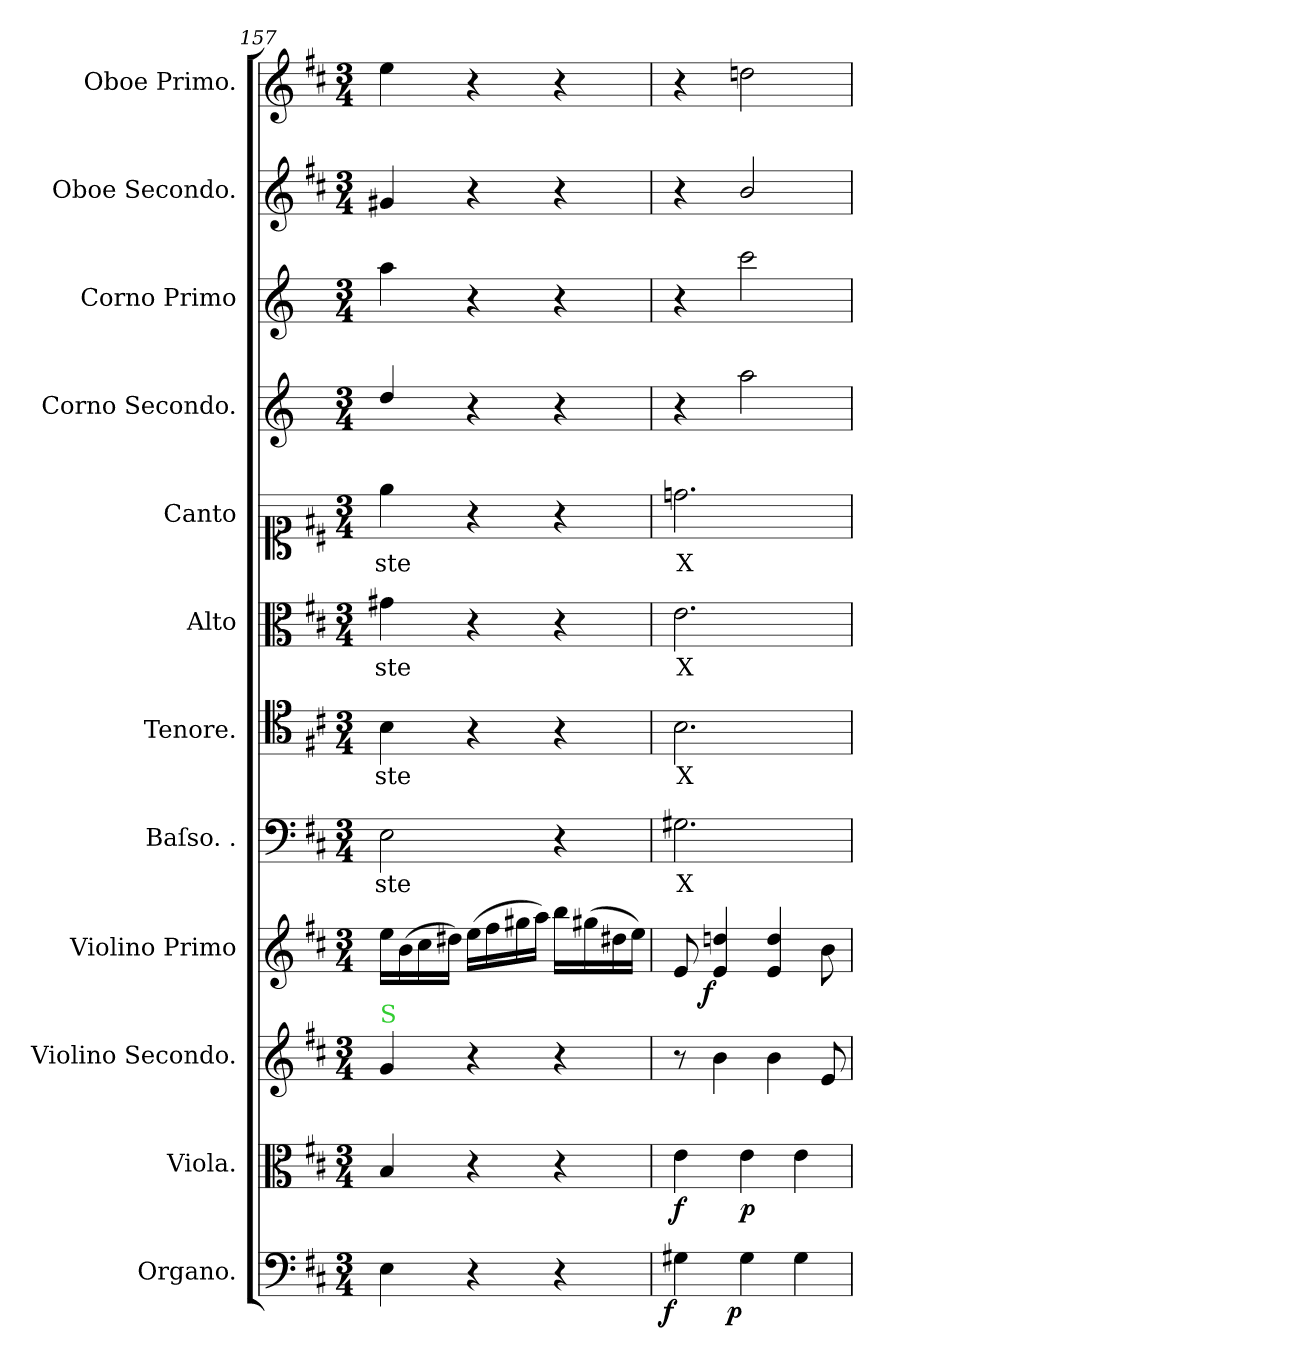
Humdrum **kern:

**kern	**dynam	**kern	**dynam	**kern	**kern	**dynam	**kern	**text	**kern	**text	**kern	**text	**kern	**text	**kern	**kern	**kern	**kern
*part12	*part12	*part11	*part11	*part10	*part9	*part9	*part8	*part8	*part7	*part7	*part6	*part6	*part5	*part5	*part4	*part3	*part2	*part1
*staff12	*staff12	*staff11	*staff11	*staff10	*staff9	*staff9	*staff8	*staff8	*staff7	*staff7	*staff6	*staff6	*staff5	*staff5	*staff4	*staff3	*staff2	*staff1
*I"Organo.	*	*I"Viola.	*	*I"Violino Secondo.	*I"Violino Primo	*	*I"Baſso. .	*	*I"Tenore.	*	*I"Alto	*	*I"Canto	*	*I"Corno Secondo.	*I"Corno Primo	*I"Oboe Secondo.	*I"Oboe Primo.
*I'org	*	*I'vla	*	*I'vl 2	*I'vl 1	*	*I'B	*	*I'T	*	*I'A	*	*	*	*I'cor 2	*I'cor 1	*I'ob 2	*I'ob 1
*clefF4	*	*clefC3	*	*clefG2	*clefG2	*	*clefF4	*	*clefC4	*	*clefC3	*	*clefC1	*	*clefG2	*clefG2	*clefG2	*clefG2
*	*	*	*	*	*	*	*	*	*	*	*	*	*	*	*ITrd6c10	*ITrd6c10	*	*
*k[f#c#]	*	*k[f#c#]	*	*k[f#c#]	*k[f#c#]	*	*k[f#c#]	*	*k[f#c#]	*	*k[f#c#]	*	*k[f#c#]	*	*k[f#c#]	*k[f#c#]	*k[f#c#]	*k[f#c#]
*M3/4	*	*M3/4	*	*M3/4	*M3/4	*	*M3/4	*	*M3/4	*	*M3/4	*	*M3/4	*	*M3/4	*M3/4	*M3/4	*M3/4
=157	=157	=157	=157	=157	=157	=157	=157	=157	=157	=157	=157	=157	=157	=157	=157	=157	=157	=157
!	!	!	!	!LO:TX:a:color=limegreen:t=S	!	!	!	!	!	!	!	!	!	!	!	!	!	!
!	!	!	!	!	!	!	!	!	!	!LO:LY:i	!	!LO:LY:i	!	!LO:LY:i	!	!	!	!
4E\	.	4B/	.	4g/	16ee\LL	.	2E\	-ste	4B\	-ste	4g#X\	-ste	4ee\	-ste	4e/	4b\	4g#X/	4ee\
.	.	.	.	.	(>16b\	.	.	.	.	.	.	.	.	.	.	.	.	.
.	.	.	.	.	16cc#\	.	.	.	.	.	.	.	.	.	.	.	.	.
.	.	.	.	.	16dd#X\JJ)	.	.	.	.	.	.	.	.	.	.	.	.	.
4r	.	4r	.	4r	(>16ee\LL	.	.	.	4r	.	4r	.	4r	.	4r	4r	4r	4r
.	.	.	.	.	16ff#\	.	.	.	.	.	.	.	.	.	.	.	.	.
.	.	.	.	.	16gg#X\	.	.	.	.	.	.	.	.	.	.	.	.	.
.	.	.	.	.	16aa\JJ)	.	.	.	.	.	.	.	.	.	.	.	.	.
4r	.	4r	.	4r	16bb\LL	.	4r	.	4r	.	4r	.	4r	.	4r	4r	4r	4r
.	.	.	.	.	(>16gg#X\	.	.	.	.	.	.	.	.	.	.	.	.	.
.	.	.	.	.	16dd#X\	.	.	.	.	.	.	.	.	.	.	.	.	.
.	.	.	.	.	16ee\JJ)	.	.	.	.	.	.	.	.	.	.	.	.	.
=158	=158	=158	=158	=158	=158	=158	=158	=158	=158	=158	=158	=158	=158	=158	=158	=158	=158	=158
!	!LO:DY:b:rj	!	!LO:DY:b	!	!	!	!	!LO:LY:i	!	!LO:LY:i	!	!LO:LY:i	!	!LO:LY:i	!	!	!	!
4G#X\	f	4e\	f	8r	8e/	.	2.G#X\	X-	2.B\	X-	2.e\	X-	2.ddn\	X-	4r	4r	4r	4r
!	!	!	!	!	!	!LO:DY:b:rj	!	!	!	!	!	!	!	!	!	!	!	!
.	.	.	.	4b\	4e/ 4ddn/	f	.	.	.	.	.	.	.	.	.	.	.	.
!	!LO:DY:b:rj	!	!LO:DY:b	!	!	!	!	!	!	!	!	!	!	!	!	!	!	!
4G#\	p	4e\	p	.	.	.	.	.	.	.	.	.	.	.	2b\	2dd\	2b/	2ddn\
.	.	.	.	4b\	4e/ 4dd/	.	.	.	.	.	.	.	.	.	.	.	.	.
4G#\	.	4e\	.	.	.	.	.	.	.	.	.	.	.	.	.	.	.	.
.	.	.	.	8e/	8b\	.	.	.	.	.	.	.	.	.	.	.	.	.
=	=	=	=	=	=	=	=	=	=	=	=	=	=	=	=	=	=	=
*-	*-	*-	*-	*-	*-	*-	*-	*-	*-	*-	*-	*-	*-	*-	*-	*-	*-	*-
